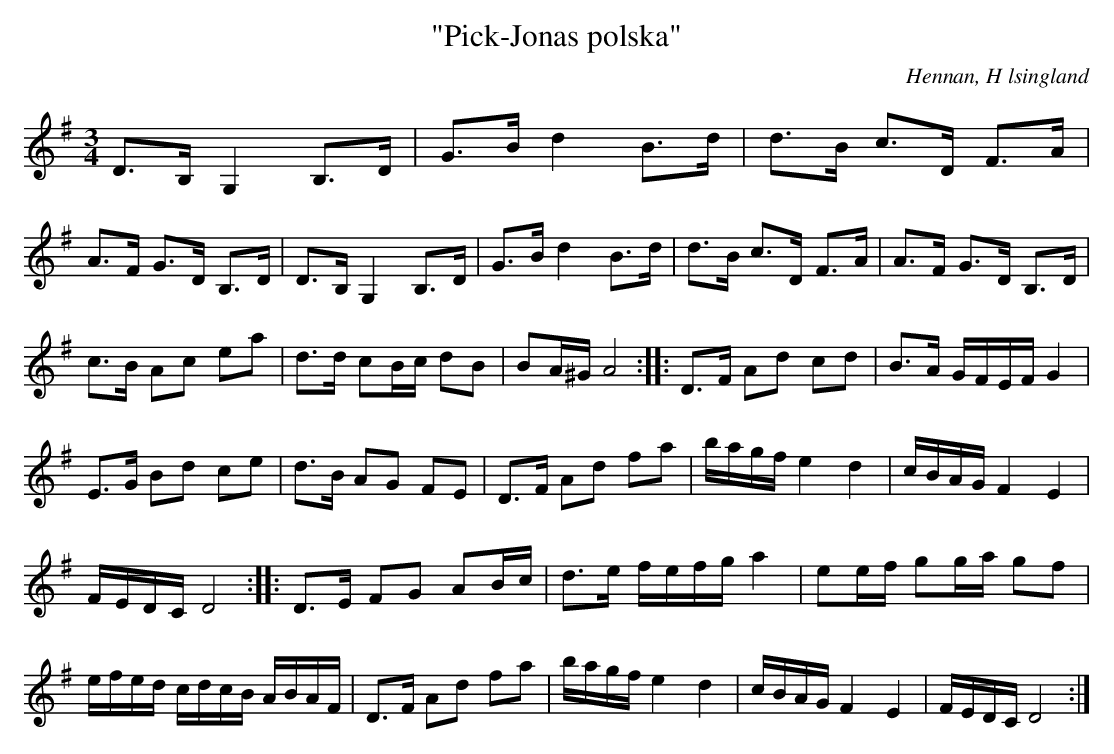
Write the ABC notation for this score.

X:1
T: "Pick-Jonas polska"
O: Hennan, H lsingland
M: 3/4
L: 1/8
K: G
D>B, G,2 B,>D | G>B d2 B>d | d>B c>D F>A| A>F G>D B,>D|D>B, G,2 B,>D|G>B d2 B>d | d>B c>D F>A| A>F G>D B,>D |
c>B Ac ea | d>d cB/c/ dB | BA/^G/ A4 :: D>F Ad cd | B>A G/F/E/F/ G2 |
E>G Bd ce | d>B AG FE | D>F Ad fa | b/a/g/f/ e2 d2 | c/B/A/G/ F2 E2 |
F/E/D/C/ D4 :: D>E FG AB/c/ | d>e f/e/f/g/ a2 | ee/f/ gg/a/ gf |
e/f/e/d/ c/d/c/B/ A/B/A/F/ | D>F Ad fa | b/a/g/f/ e2 d2 | c/B/A/G/ F2 E2 | F/E/D/C/ D4 :|]
